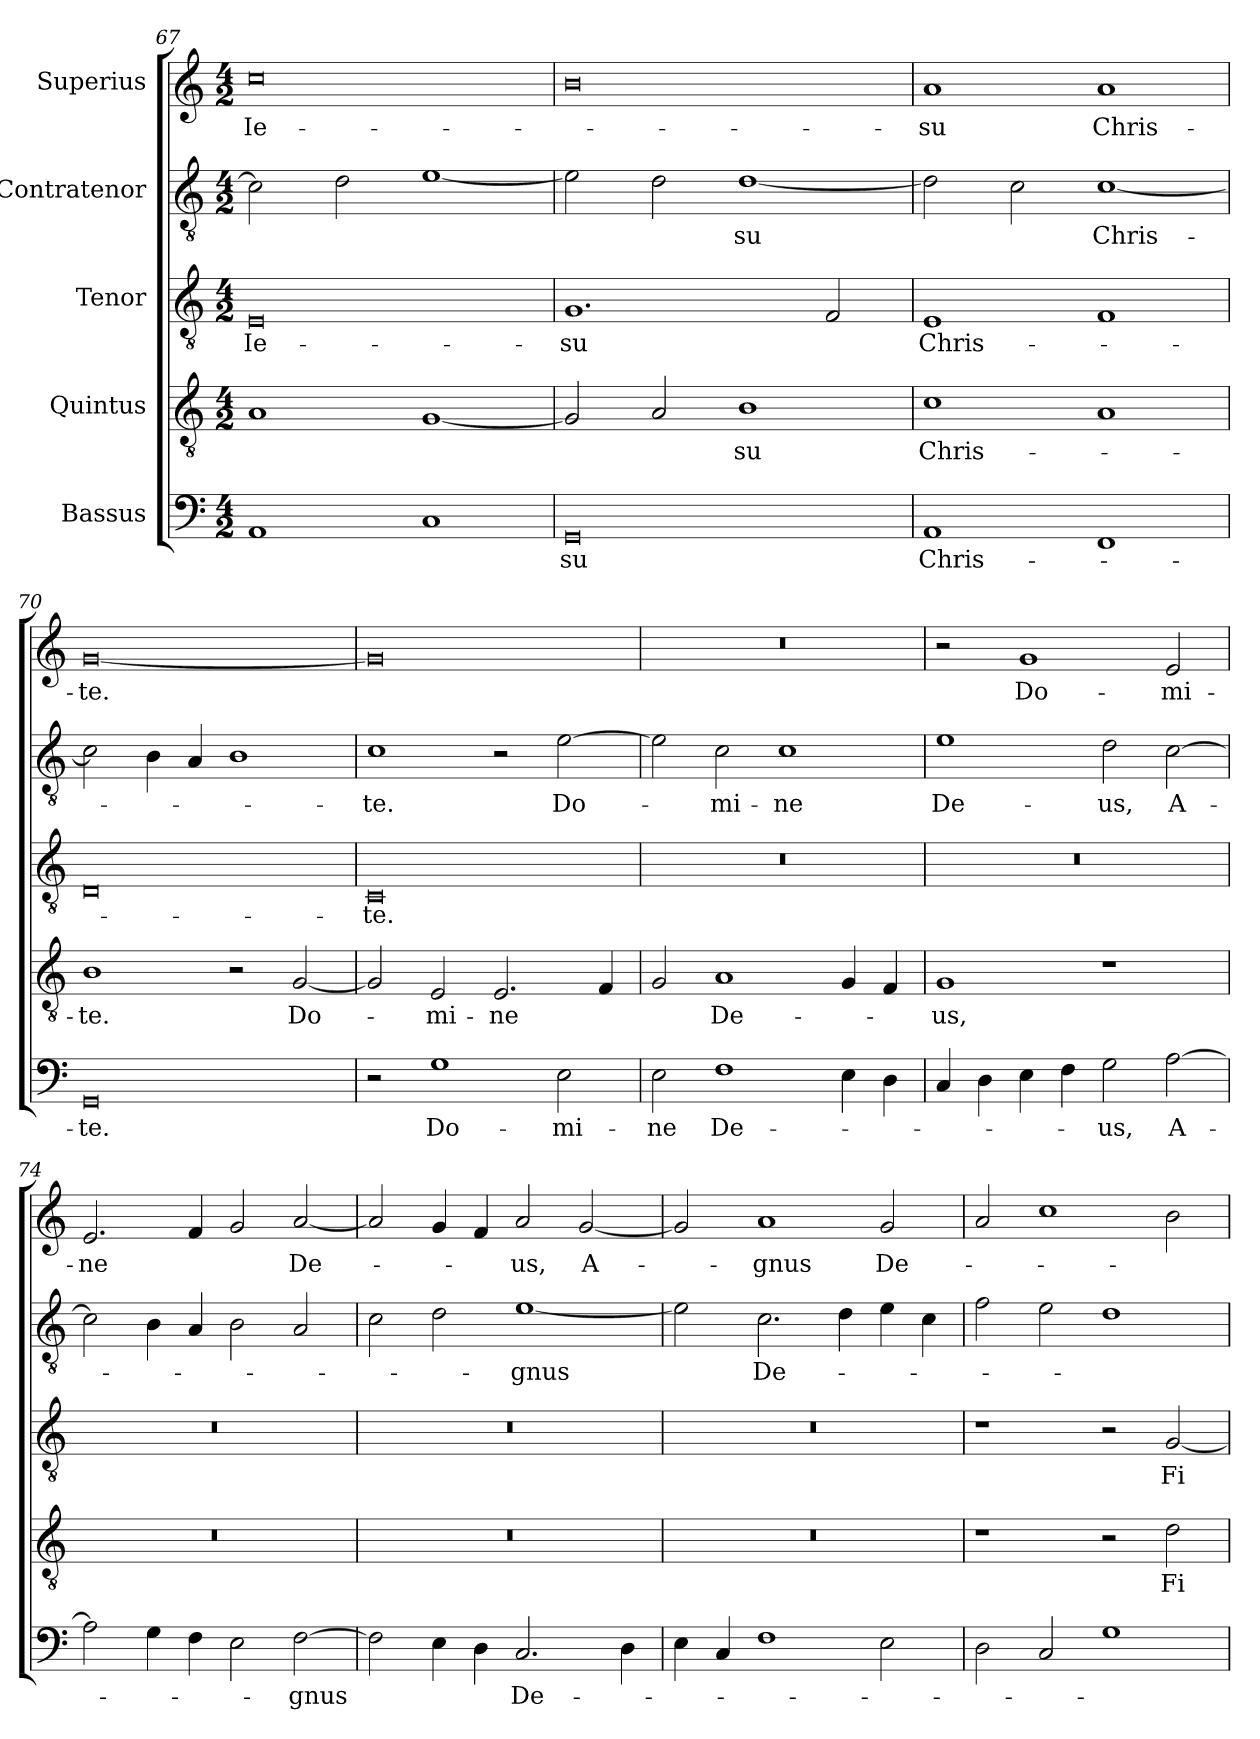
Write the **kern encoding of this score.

**kern	**text	**kern	**text	**kern	**text	**kern	**text	**kern	**text
*part5	*part5	*part4	*part4	*part3	*part3	*part2	*part2	*part1	*part1
*staff5	*staff5	*staff4	*staff4	*staff3	*staff3	*staff2	*staff2	*staff1	*staff1
*I"Bassus	*	*I"Quintus	*	*I"Tenor	*	*I"Contratenor	*	*I"Superius	*
*clefF4	*	*clefGv2	*	*clefGv2	*	*clefGv2	*	*clefG2	*
*k[]	*	*k[]	*	*k[]	*	*k[]	*	*k[]	*
*M4/2	*	*M4/2	*	*M4/2	*	*M4/2	*	*M4/2	*
=67	=67	=67	=67	=67	=67	=67	=67	=67	=67
1AA/	.	1A/	.	0E/	Ie-	2c\]	.	0cc\	Ie-
.	.	.	.	.	.	2d\	.	.	.
1C/	.	[1G/	.	.	.	[1e/	.	.	.
=68	=68	=68	=68	=68	=68	=68	=68	=68	=68
0GG/	-su	2G/]	.	1.G/	-su	2e\]	.	0b\	.
.	.	2A/	.	.	.	2d\	.	.	.
.	.	1B\	-su	.	.	[1d/	-su	.	.
.	.	.	.	2F/	.	.	.	.	.
=69	=69	=69	=69	=69	=69	=69	=69	=69	=69
1AA/	Chris-	1c\	Chris-	1E/	Chris-	2d\]	.	1a/	-su
.	.	.	.	.	.	2c\	.	.	.
1FF/	.	1A/	.	1F/	.	[1c/	Chris-	1a/	Chris-
=70	=70	=70	=70	=70	=70	=70	=70	=70	=70
0GG/	-te.	1B\	-te.	0D/	.	2c\]	.	[0g/	-te.
.	.	.	.	.	.	4B\	.	.	.
.	.	.	.	.	.	4A/	.	.	.
.	.	2r	.	.	.	1B/	.	.	.
.	.	[2G/	Do-	.	.	.	.	.	.
=71	=71	=71	=71	=71	=71	=71	=71	=71	=71
2r	.	2G/]	.	0C/	-te.	1c/	-te.	0g/]	.
1G\	Do-	2E/	-mi-	.	.	.	.	.	.
.	.	2.E/	-ne	.	.	2r	.	.	.
2E\	-mi-	.	.	.	.	[2e\	Do-	.	.
.	.	4F/	.	.	.	.	.	.	.
=72	=72	=72	=72	=72	=72	=72	=72	=72	=72
2E\	-ne	2G/	.	0r	.	2e\]	.	0r	.
1F\	De-	1A/	De-	.	.	2c\	-mi-	.	.
.	.	.	.	.	.	1c/	-ne	.	.
4E\	.	4G/	.	.	.	.	.	.	.
4D\	.	4F/	.	.	.	.	.	.	.
=73	=73	=73	=73	=73	=73	=73	=73	=73	=73
4C/	.	1G/	-us,	0r	.	1e/	De-	2r	.
4D\	.	.	.	.	.	.	.	.	.
4E\	.	.	.	.	.	.	.	1g/	Do-
4F\	.	.	.	.	.	.	.	.	.
2G\	-us,	1r	.	.	.	2d\	-us,	.	.
[2A\	A-	.	.	.	.	[2c\	A-	2e/	-mi-
=74	=74	=74	=74	=74	=74	=74	=74	=74	=74
2A\]	.	0r	.	0r	.	2c\]	.	2.e/	-ne
4G\	.	.	.	.	.	4B\	.	.	.
4F\	.	.	.	.	.	4A/	.	4f/	.
2E\	.	.	.	.	.	2B\	.	2g/	.
[2F\	-gnus	.	.	.	.	2A/	.	[2a/	De-
=75	=75	=75	=75	=75	=75	=75	=75	=75	=75
2F\]	.	0r	.	0r	.	2c\	.	2a/]	.
4E\	.	.	.	.	.	2d\	.	4g/	.
4D\	.	.	.	.	.	.	.	4f/	.
2.C/	De-	.	.	.	.	[1e/	-gnus	2a/	-us,
.	.	.	.	.	.	.	.	[2g/	A-
4D\	.	.	.	.	.	.	.	.	.
=76	=76	=76	=76	=76	=76	=76	=76	=76	=76
4E\	.	0r	.	0r	.	2e\]	.	2g/]	.
4C/	.	.	.	.	.	.	.	.	.
1F\	.	.	.	.	.	2.c\	De-	1a/	-gnus
.	.	.	.	.	.	4d\	.	.	.
2E\	.	.	.	.	.	4e\	.	2g/	De-
.	.	.	.	.	.	4c\	.	.	.
=77	=77	=77	=77	=77	=77	=77	=77	=77	=77
2D\	.	1r	.	1r	.	2f\	.	2a/	.
2C/	.	.	.	.	.	2e\	.	1cc\	.
1G\	.	2r	.	2r	.	1d/	.	.	.
.	.	2d\	Fi-	[2G/	Fi-	.	.	2b\	.
=	=	=	=	=	=	=	=	=	=
*-	*-	*-	*-	*-	*-	*-	*-	*-	*-
